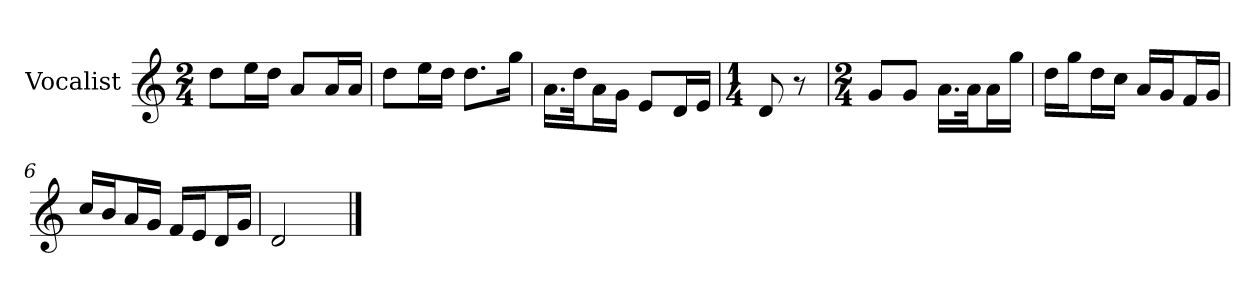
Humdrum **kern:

**kern
*part1
*staff1
*I"Vocalist
*k[]
*C:
*M2/4
=
8ddL
16eeL
16ddJJ
8aL
16aL
16aJJ
=1
8ddL
16eeL
16ddJJ
8.ddL
16ggJk
=2
16.aLL
32ddJk
16aL
16gJJ
8eL
16dL
16eJJ
=3
*M1/4
8d
8r
=4
*M2/4
8gL
8gJ
16.aLL
32aJk
16aL
16ggJJ
=5
16ddLL
16ggJ
16ddL
16ccJJ
16aLL
16gJ
16fL
16gJJ
=6
16ccLL
16bJ
16aL
16gJJ
16fLL
16eJ
16dL
16gJJ
=7
2d
==
*-
